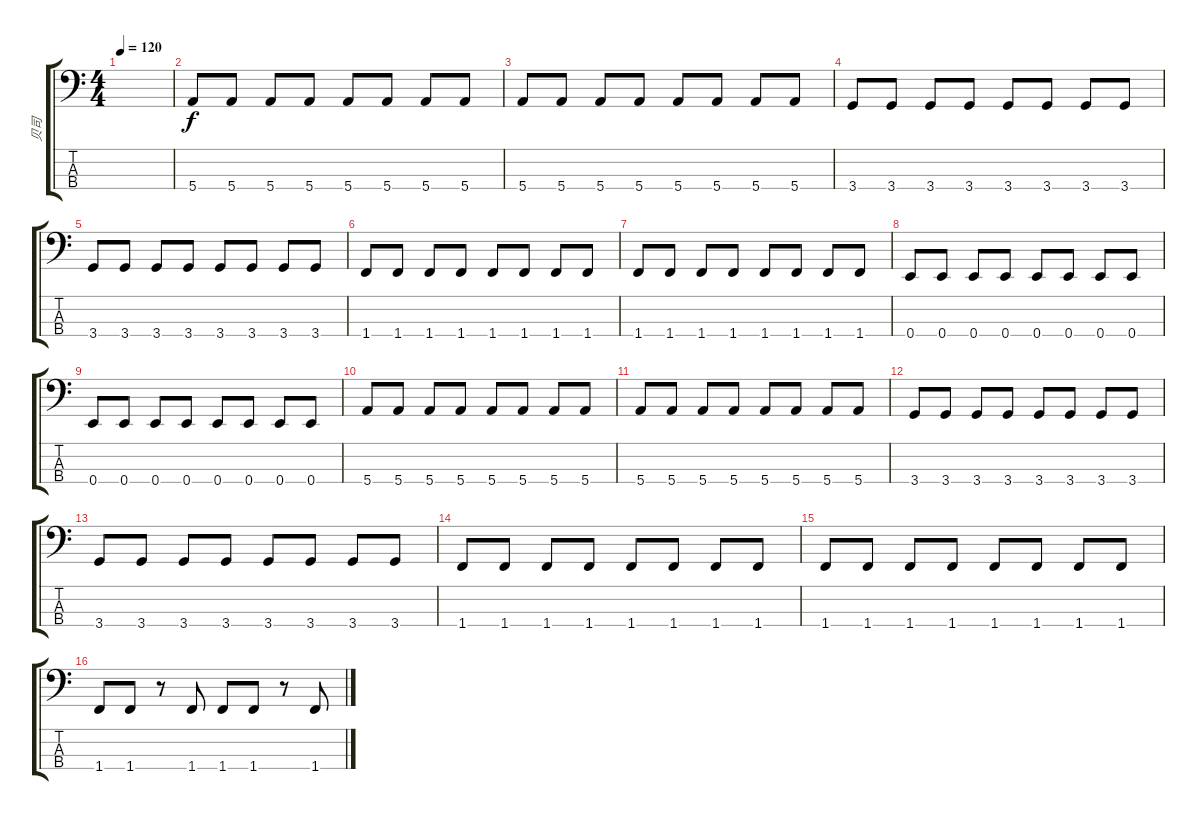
\track ("贝司" "贝司") {instrument acousticguitarnylon}
\staff {score tabs}
\tuning (G2 D2 A1 E1) {hide}
\ts (4 4)
\tempo 120
\clef f4
\ks c
|
5.4.8 5.4.8 5.4.8 5.4.8 5.4.8 5.4.8 5.4.8 5.4.8 |
5.4.8 5.4.8 5.4.8 5.4.8 5.4.8 5.4.8 5.4.8 5.4.8 |
3.4.8 3.4.8 3.4.8 3.4.8 3.4.8 3.4.8 3.4.8 3.4.8 |
3.4.8 3.4.8 3.4.8 3.4.8 3.4.8 3.4.8 3.4.8 3.4.8 |
1.4.8 1.4.8 1.4.8 1.4.8 1.4.8 1.4.8 1.4.8 1.4.8 |
1.4.8 1.4.8 1.4.8 1.4.8 1.4.8 1.4.8 1.4.8 1.4.8 |
0.4.8 0.4.8 0.4.8 0.4.8 0.4.8 0.4.8 0.4.8 0.4.8 |
0.4.8 0.4.8 0.4.8 0.4.8 0.4.8 0.4.8 0.4.8 0.4.8 |
5.4.8 5.4.8 5.4.8 5.4.8 5.4.8 5.4.8 5.4.8 5.4.8 |
5.4.8 5.4.8 5.4.8 5.4.8 5.4.8 5.4.8 5.4.8 5.4.8 |
3.4.8 3.4.8 3.4.8 3.4.8 3.4.8 3.4.8 3.4.8 3.4.8 |
3.4.8 3.4.8 3.4.8 3.4.8 3.4.8 3.4.8 3.4.8 3.4.8 |
1.4.8 1.4.8 1.4.8 1.4.8 1.4.8 1.4.8 1.4.8 1.4.8 |
1.4.8 1.4.8 1.4.8 1.4.8 1.4.8 1.4.8 1.4.8 1.4.8 |
1.4.8 1.4.8 r.8 1.4.8 1.4.8 1.4.8 r.8 1.4.8
